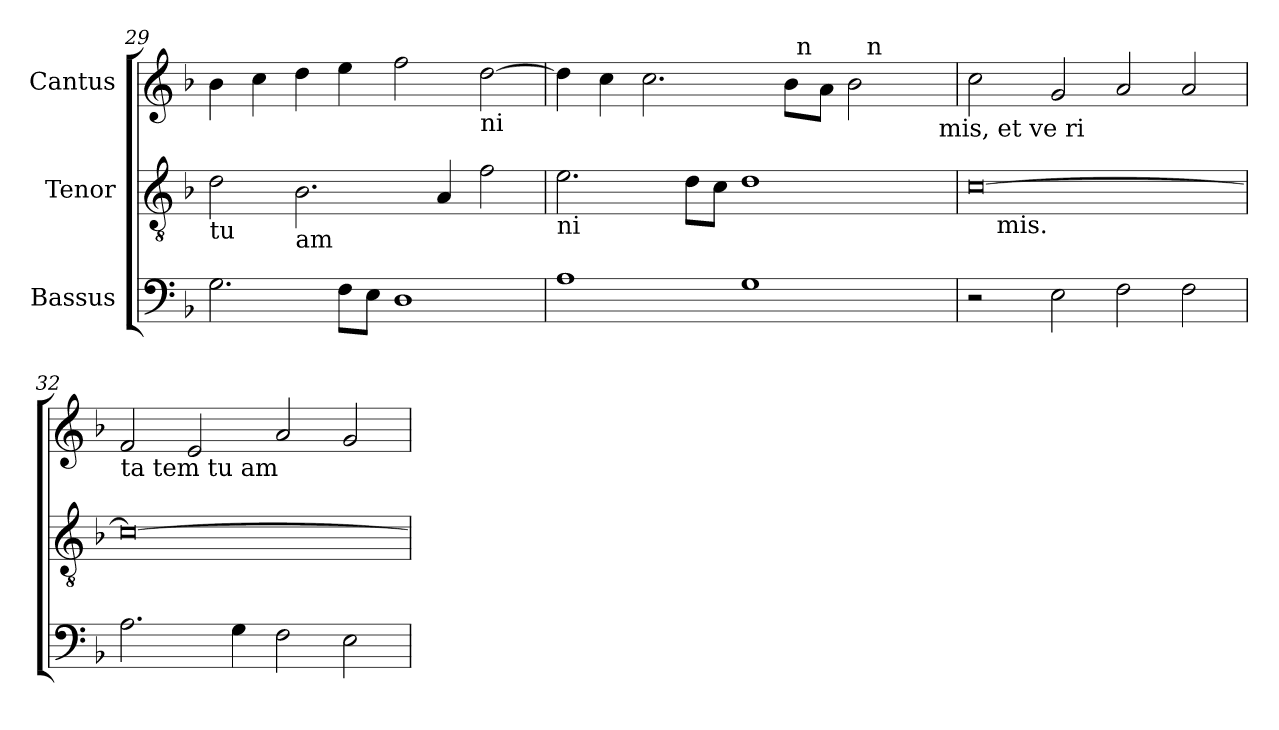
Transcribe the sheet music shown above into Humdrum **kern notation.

**kern	**kern	**kern
*part3	*part2	*part1
*staff3	*staff2	*staff1
*I"Bassus	*I"Tenor	*I"Cantus
!!LO:LB:g=z
*clefF4	*clefGv2	*clefG2
*ITrd7c12	*	*
*k[b-]	*k[b-]	*k[b-]
*F:	*F:	*F:
=29	=29	=29
!	!LO:TX:b:t=tu	!
2.GG\	2d\	4b-\
.	.	4cc\
!	!LO:TX:b:t=am	!
.	2.B-\	4dd\
8FF\L	.	4ee\
8EE\J	.	.
1DD	.	2ff\
.	4A/	.
!	!	!LO:TX:b:t=ni
.	2f\	[>2dd\
=30	=30	=30
!	!LO:TX:b:t=ni	!
*	*	*^
*	*	*	*^
*	*	*	*	*^
1AA	2.e\	4dd\]	1ryy	1ryy	1ryy
.	.	4cc\	.	.	.
.	.	2.cc\	.	.	.
.	8d\L	.	.	.	.
.	8c\J	.	.	.	.
1GG	1d	.	4ryy	2ryy	2...ryy
.	.	8b-\L	32ryy	.	.
!	!	!	!LO:TX:a:t=n	!	!
.	.	.	2ryy	.	.
.	.	8a\J	.	.	.
.	.	2b-\	.	16ryy	.
!	!	!	!	!LO:TX:a:t=n	!
.	.	.	.	4..ryy	.
.	.	.	8..ryy	.	.
!	!	!	!	!	!LO:TX:b:t=mis, et ve ri
.	.	.	.	.	16ryy
*	*	*v	*v	*v	*v
=31	=31	=31
*	*^	*
2r	[>0c	8ryy	2cc\
!	!	!LO:TX:b:t=mis.	!
.	.	1...ryy	.
2EE\	.	.	2g/
2FF\	.	.	2a/
2FF\	.	.	2a/
=32	=32	=32	=32
!	!	!	!LO:TX:b:t=ta tem tu am
*	*v	*v	*
2.AA\	0c_	2f/
.	.	2e/
4GG\	.	.
2FF\	.	2a/
2EE\	.	2g/
=	=	=
*-	*-	*-
